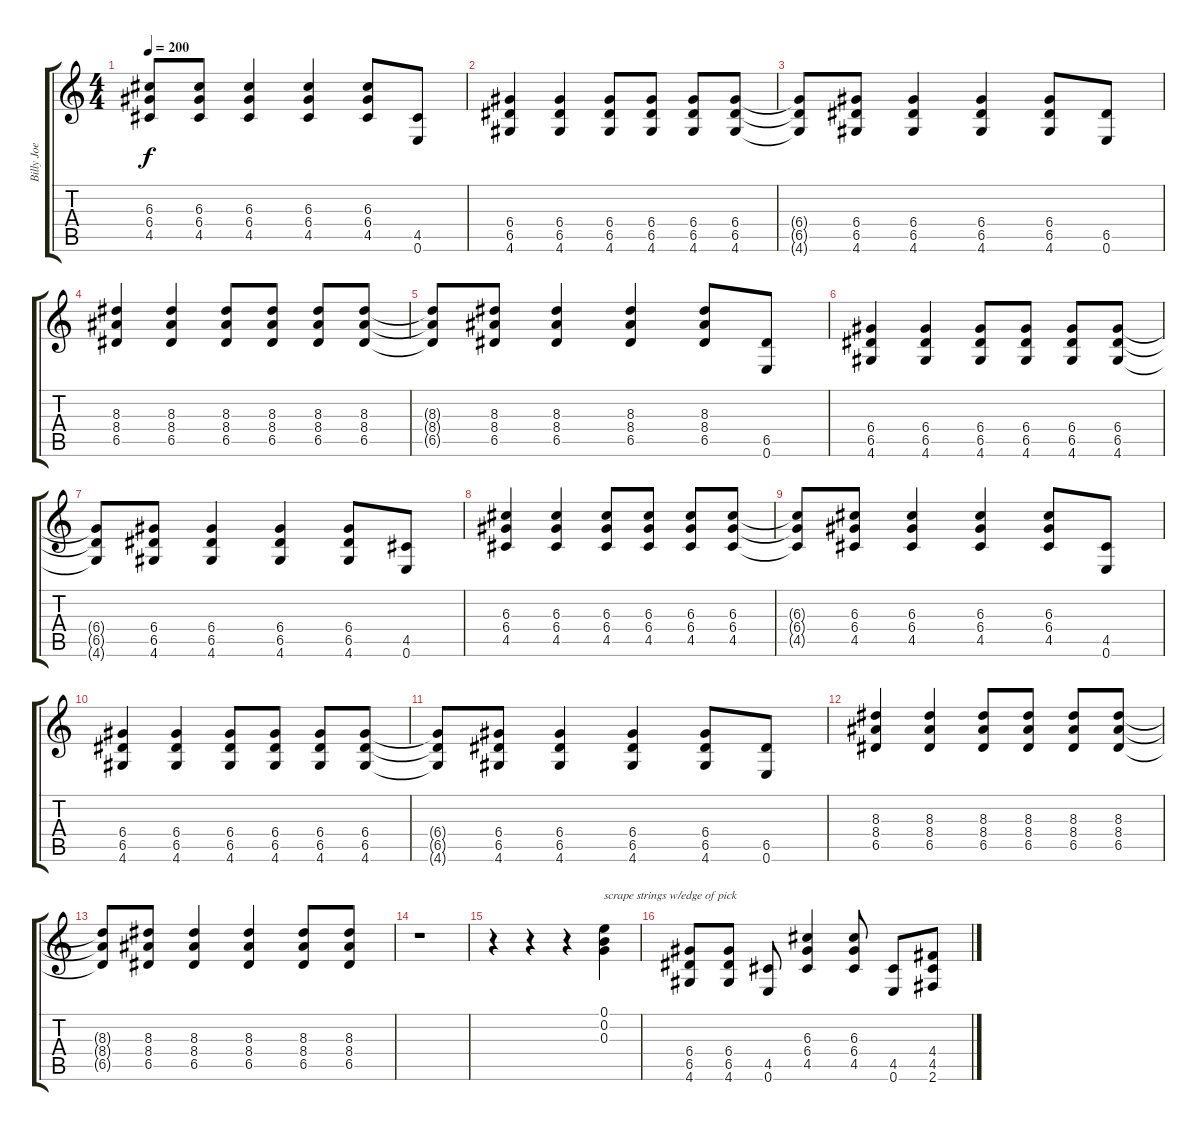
\track ("Billy Joe " "Billy Joe ") {instrument overdrivenguitar}
\staff {score tabs}
\tuning (E4 B3 G3 D3 A2 E2) {hide}
\ts (4 4)
\tempo 200
\clef g2
\ks c
(6.3{t} 6.4{t} 4.5{t}).8{dy f} (6.3 6.4 4.5).8 (6.3 6.4 4.5).4 (6.3 6.4 4.5).4 (6.3 6.4 4.5).8 (4.5 0.6).8 |
(6.4 6.5 4.6).4 (6.4 6.5 4.6).4 (6.4 6.5 4.6).8 (6.4 6.5 4.6).8 (6.4 6.5 4.6).8 (6.4 6.5 4.6).8 |
(6.4{t} 6.5{t} 4.6{t}).8 (6.4 6.5 4.6).8 (6.4 6.5 4.6).4 (6.4 6.5 4.6).4 (6.4 6.5 4.6).8 (6.5 0.6).8 |
(8.3 8.4 6.5).4 (8.3 8.4 6.5).4 (8.3 8.4 6.5).8 (8.3 8.4 6.5).8 (8.3 8.4 6.5).8 (8.3 8.4 6.5).8 |
(8.3{t} 8.4{t} 6.5{t}).8 (8.3 8.4 6.5).8 (8.3 8.4 6.5).4 (8.3 8.4 6.5).4 (8.3 8.4 6.5).8 (6.5 0.6).8 |
(6.4 6.5 4.6).4 (6.4 6.5 4.6).4 (6.4 6.5 4.6).8 (6.4 6.5 4.6).8 (6.4 6.5 4.6).8 (6.4 6.5 4.6).8 |
(6.4{t} 6.5{t} 4.6{t}).8 (6.4 6.5 4.6).8 (6.4 6.5 4.6).4 (6.4 6.5 4.6).4 (6.4 6.5 4.6).8 (4.5 0.6).8 |
(6.3 6.4 4.5).4 (6.3 6.4 4.5).4 (6.3 6.4 4.5).8 (6.3 6.4 4.5).8 (6.3 6.4 4.5).8 (6.3 6.4 4.5).8 |
(6.3{t} 6.4{t} 4.5{t}).8 (6.3 6.4 4.5).8 (6.3 6.4 4.5).4 (6.3 6.4 4.5).4 (6.3 6.4 4.5).8 (4.5 0.6).8 |
(6.4 6.5 4.6).4 (6.4 6.5 4.6).4 (6.4 6.5 4.6).8 (6.4 6.5 4.6).8 (6.4 6.5 4.6).8 (6.4 6.5 4.6).8 |
(6.4{t} 6.5{t} 4.6{t}).8 (6.4 6.5 4.6).8 (6.4 6.5 4.6).4 (6.4 6.5 4.6).4 (6.4 6.5 4.6).8 (6.5 0.6).8 |
(8.3 8.4 6.5).4 (8.3 8.4 6.5).4 (8.3 8.4 6.5).8 (8.3 8.4 6.5).8 (8.3 8.4 6.5).8 (8.3 8.4 6.5).8 |
(8.3{t} 8.4{t} 6.5{t}).8 (8.3 8.4 6.5).8 (8.3 8.4 6.5).4 (8.3 8.4 6.5).4 (8.3 8.4 6.5).8 (8.3 8.4 6.5).8 |
r.1 |
r.4 r.4 r.4 (0.1 0.2 0.3).4{txt "scrape strings w/edge of pick"} |
(6.4 6.5 4.6).8 (6.4 6.5 4.6).8 (4.5 0.6).8 (6.3 6.4 4.5).4 (6.3 6.4 4.5).8 (4.5 0.6).8 (4.4 4.5 2.6).8
